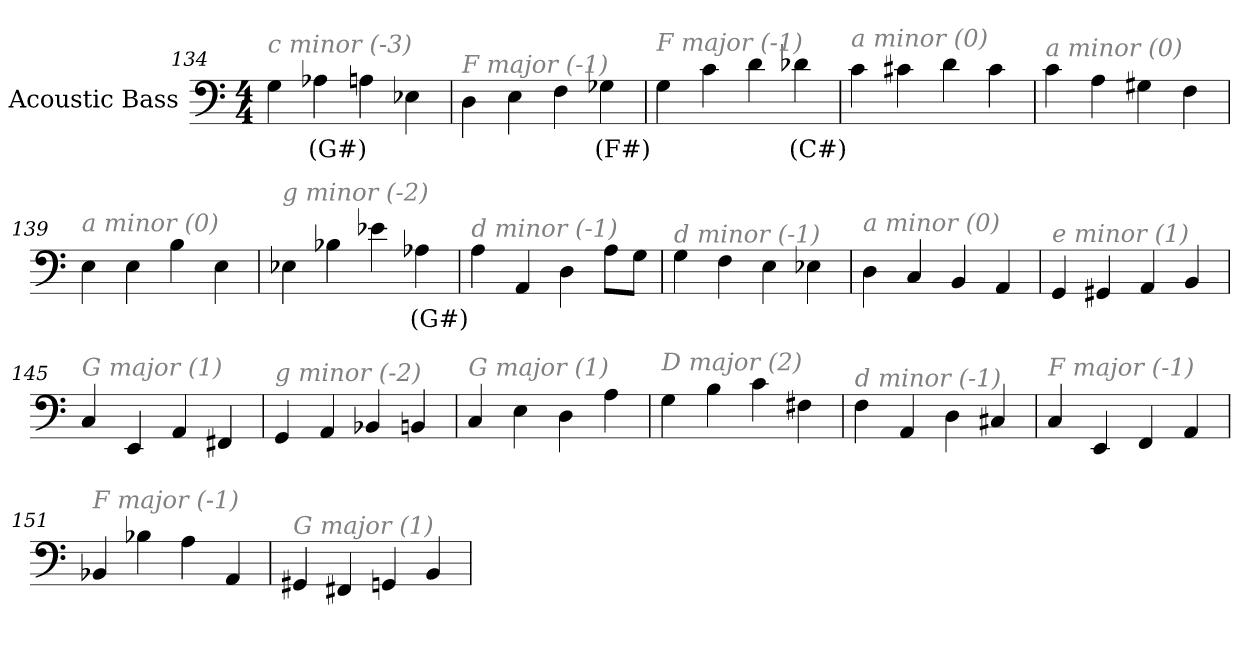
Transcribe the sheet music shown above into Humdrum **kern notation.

**kern	**text
*part1	*part1
*staff1	*staff1
*I"Acoustic Bass	*
*clefF4	*
*ITrd7c12	*
*k[]	*
*C:	*
*M4/4	*
=134	=134
!LO:TX:i:color=#808080:t=c minor (-3)	!
4GG	.
4AA-Xi	(G#)
4AA	.
4EE-X	.
=135	=135
!LO:TX:i:color=#808080:t=F major (-1)	!
4DD	.
4EE	.
4FF	.
4GG-Xi	(F#)
=136	=136
!LO:TX:i:color=#808080:t=F major (-1)	!
4GG	.
4C	.
4D	.
4D-Xi	(C#)
=137	=137
!LO:TX:i:color=#808080:t=a minor (0)	!
4C	.
4C#X	.
4D	.
4C#	.
=138	=138
!LO:TX:i:color=#808080:t=a minor (0)	!
4C	.
4AA	.
4GG#X	.
4FF	.
=139	=139
!LO:TX:i:color=#808080:t=a minor (0)	!
4EE	.
4EE	.
4BB	.
4EE	.
=140	=140
!LO:TX:i:color=#808080:t=g minor (-2)	!
4EE-X	.
4BB-X	.
4E-X	.
4AA-Xi	(G#)
=141	=141
!LO:TX:i:color=#808080:t=d minor (-1)	!
4AA	.
4AAA	.
4DD	.
8AAL	.
8GGJ	.
=142	=142
!LO:TX:i:color=#808080:t=d minor (-1)	!
4GG	.
4FF	.
4EE	.
4EE-X	.
=143	=143
!LO:TX:i:color=#808080:t=a minor (0)	!
4DD	.
4CC	.
4BBB	.
4AAA	.
=144	=144
!LO:TX:i:color=#808080:t=e minor (1)	!
4GGG	.
4GGG#X	.
4AAA	.
4BBB	.
=145	=145
!LO:TX:i:color=#808080:t=G major (1)	!
4CC	.
4EEE	.
4AAA	.
4FFF#X	.
=146	=146
!LO:TX:i:color=#808080:t=g minor (-2)	!
4GGG	.
4AAA	.
4BBB-X	.
4BBBn	.
=147	=147
!LO:TX:i:color=#808080:t=G major (1)	!
4CC	.
4EE	.
4DD	.
4AA	.
=148	=148
!LO:TX:i:color=#808080:t=D major (2)	!
4GG	.
4BB	.
4C	.
4FF#X	.
=149	=149
!LO:TX:i:color=#808080:t=d minor (-1)	!
4FF	.
4AAA	.
4DD	.
4CC#X	.
=150	=150
!LO:TX:i:color=#808080:t=F major (-1)	!
4CC	.
4EEE	.
4FFF	.
4AAA	.
=151	=151
!LO:TX:i:color=#808080:t=F major (-1)	!
4BBB-X	.
4BB-X	.
4AA	.
4AAA	.
=152	=152
!LO:TX:i:color=#808080:t=G major (1)	!
4GGG#Xj	.
4FFF#X	.
4GGGn	.
4BBB	.
=	=
*-	*-
